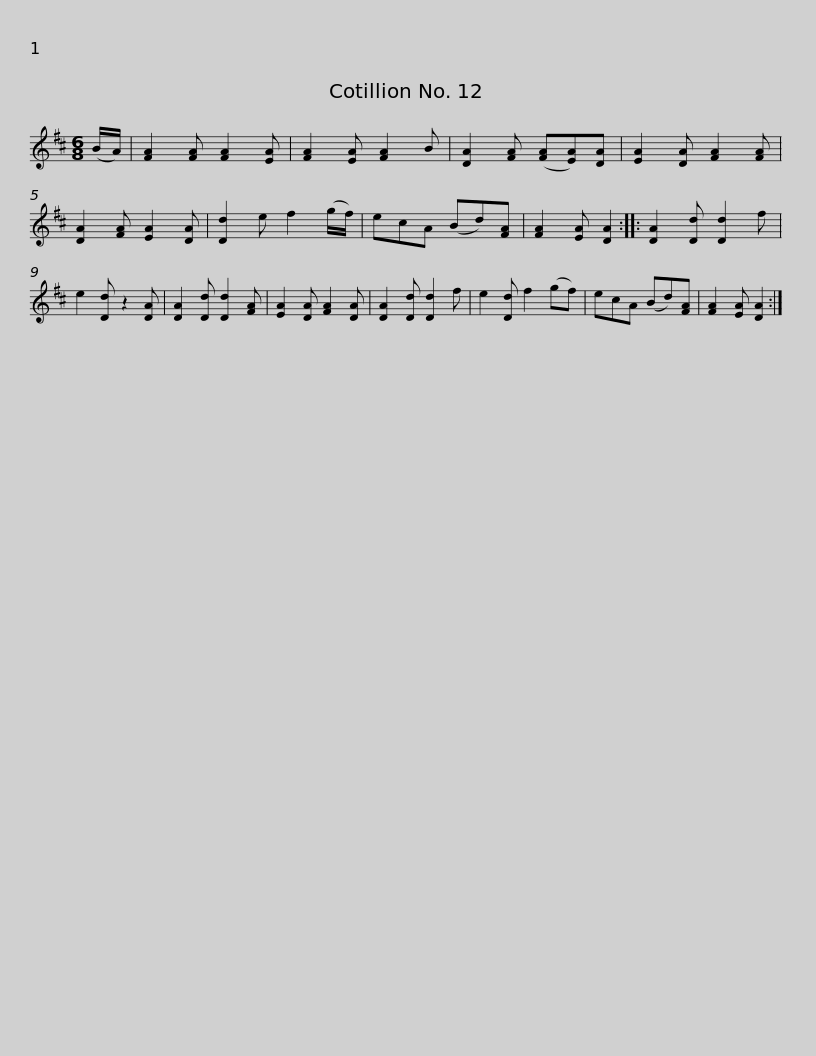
X:1
L:1/8
M:6/8
I:linebreak $
K:D
V:1 treble
V:1
 (B/A/) | [FA]2 [FA] [FA]2 [EA] | [FA]2 [EA] [FA]2 B | [DA]2 [FA] ([FA][EA])[DA] | [EA]2 [DA] [FA]2 [FA] | %5
 [DA]2 [FA] [EA]2 [DA] | [Dd]2 e f2 (g/f/) | ecA (Bd)[FA] | [FA]2 [EA] [DA]2 ::$ [DA]2 [Dd] [Dd]2 f | %10
 e2 [Dd] z2 [DA] | [DA]2 [Dd] [Dd]2 [FA] | [EA]2 [DA] [FA]2 [DA] | [DA]2 [Dd] [Dd]2 f | e2 [Dd] f2 (gf) | %15
 ecA (Bd)[FA] | [FA]2 [EA] [DA]2 :| %17
